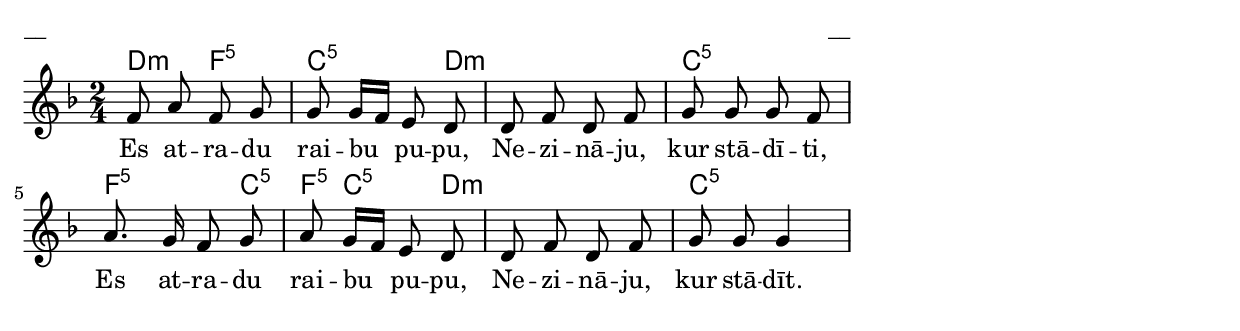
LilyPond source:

\version "2.13.16" 
%\header {
% title = "Es atradu raibu pupu"
%}
% Austras dziesmu burtnīca, 13.lpp.
\paper {
line-width = 14\cm
left-margin = 0.4\cm
between-system-padding = 0.3\cm
between-system-space = 0.3\cm
}
\layout {
indent = #0
ragged-last = ##f
}

voiceA = \relative c' {
\clef "treble"
\key f \major
\time 2/4
f8 a f g | g8 g16[ f] e8 d | d8 f d f | g8 g g f |
a8. g16 f8 g | a8 g16[ f] e8 d | d8 f d f | g8 g g4
}


lyricA = \lyricmode {
Es at -- ra -- du rai -- bu pu -- pu, 
Ne -- zi -- nā -- ju, kur stā -- dī -- ti, 
Es at -- ra -- du rai -- bu pu -- pu, 
Ne -- zi -- nā -- ju, kur stā -- dīt.
}


chordsA = \chordmode {
d4:m f4:5 | c4.:5 d8:m | s2 | c2:5 | 
f4.:5 c8:5 | f8:5 c4:5 d8:m | s2 | c2:5
}

fullScore = <<
\new ChordNames { \chordsA }
\new Staff {
<<
\new Voice = "voiceA" { \oneVoice \autoBeamOff \voiceA }
\lyricsto "voiceA" \new Lyrics \lyricA
>>
}
>>

\score {
\fullScore
\header { piece = "__" opus = "__" }
}
\markup { \with-color #(x11-color 'white) \sans \smaller "__" }
\score {
\unfoldRepeats
\fullScore
\midi {
\context { \Staff \remove "Staff_performer" }
\context { \Voice \consists "Staff_performer" }
}
}


